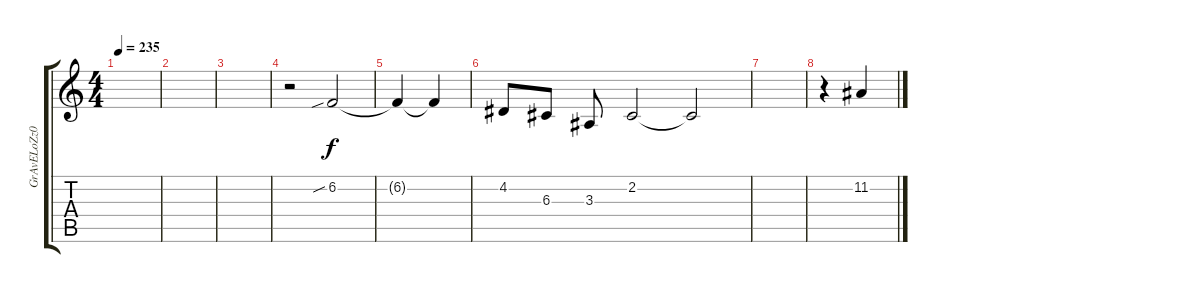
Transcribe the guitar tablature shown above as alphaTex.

\track ("GrAvELoZz0 - Alto" "GrAvELoZz0") {instrument altosax}
\staff {score tabs}
\tuning (E4 B3 G3 D3 A2 E2) {hide}
\ts (4 4)
\tempo 235
\clef g2
\ks c
|
|
|
r.2 6.2{sib}.2 |
6.2{t}.4 6.2{t}.4 |
4.2.8 6.3.8 3.3.8 2.2.2 2.2{t}.2 |
|
r.4 11.2.4
